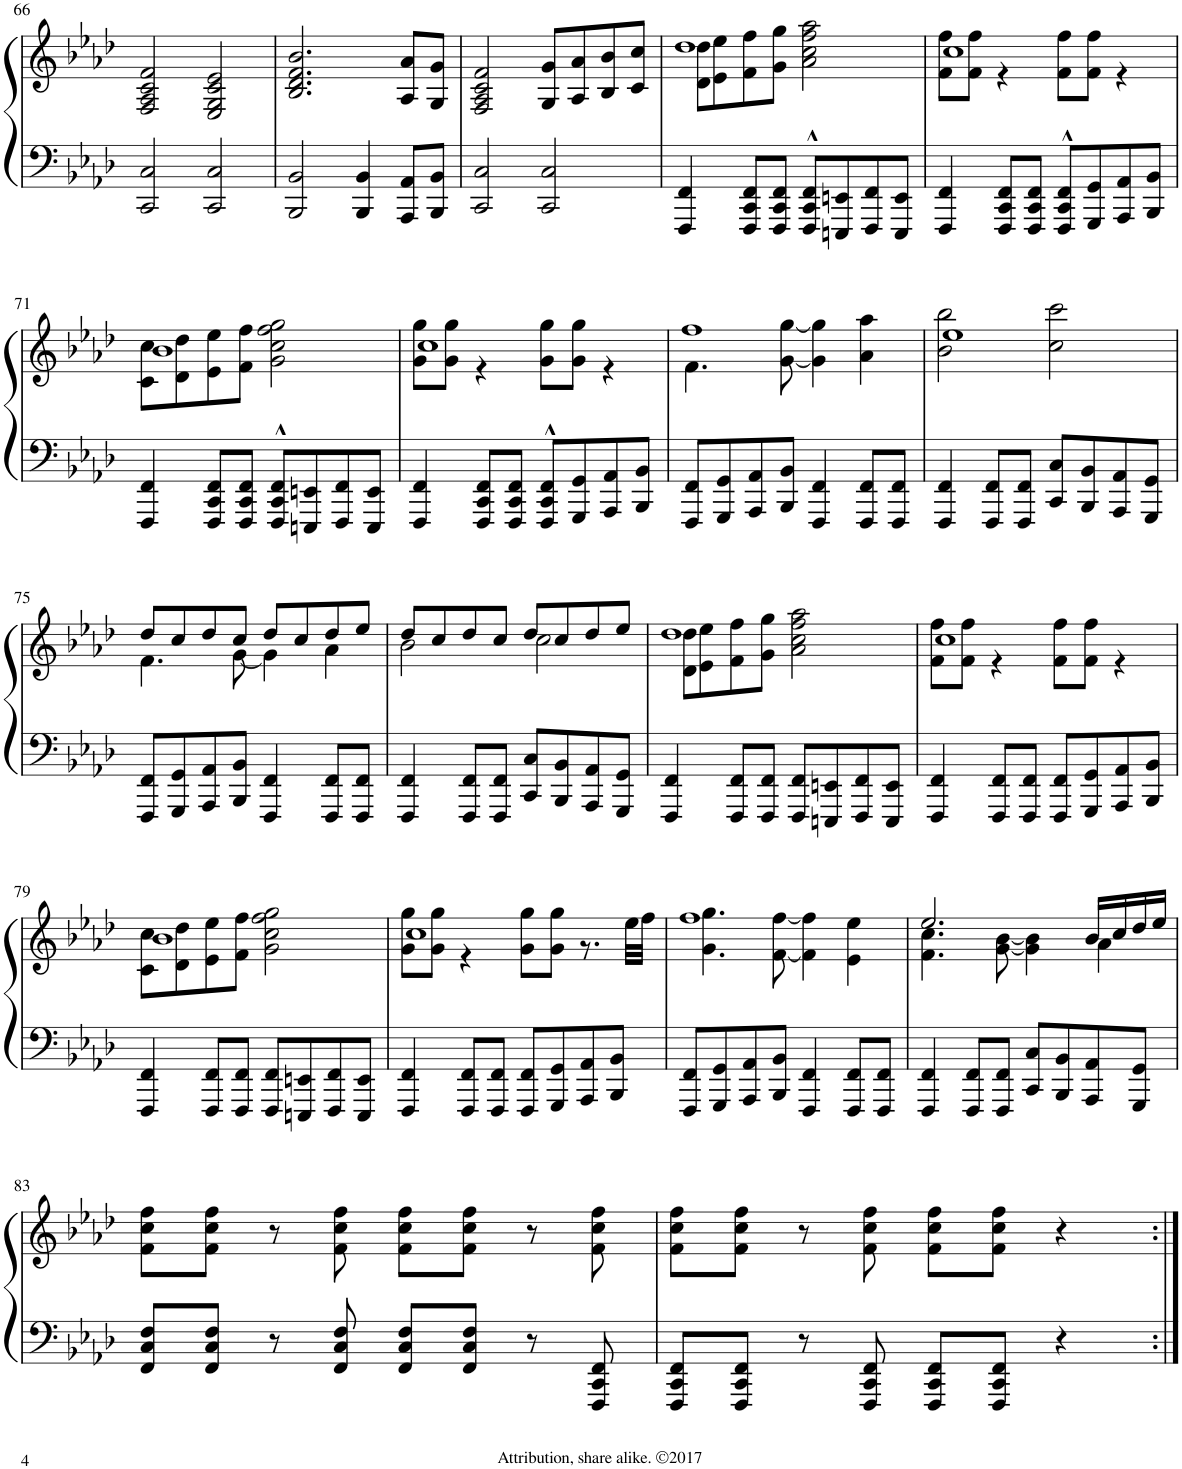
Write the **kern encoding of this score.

**kern	**kern
*part1	*part1
*staff2	*staff1
*I"Piano	*
*I'Pno.	*
!!LO:PB:g=z
*clefF4	*clefG2
*k[b-e-a-d-]	*k[b-e-a-d-]
*M4/4	*M4/4
=66	=66
2CC/ 2C/	2F/ 2A-/ 2c/ 2f/
2CC/ 2C/	2E-/ 2G/ 2c/ 2e-/
=67	=67
2BBB-/ 2BB-/	2.B-/ 2.d-/ 2.f/ 2.b-/
4BBB-/ 4BB-/	.
8AAA-/ 8AA-/L	8A-/ 8a-/L
8BBB-/ 8BB-/J	8G/ 8g/J
=68	=68
2CC/ 2C/	2F/ 2A-/ 2c/ 2f/
2CC/ 2C/	8G/ 8g/L
.	8A-/ 8a-/
.	8B-/ 8b-/
.	8c/ 8cc/J
=69	=69
*	*^
4FFF/ 4FF/	1dd-	8d-\ 8dd-\L
.	.	8e-\ 8ee-\
8FFF/ 8CC/ 8FF/L	.	8f\ 8ff\
8FFF/ 8CC/ 8FF/J	.	8g\ 8gg\J
8FFF/^^ 8CC/^^ 8FF/^^L	.	2a-\ 2cc\ 2ff\ 2aa-\
8EEEn/ 8EEn/	.	.
8FFF/ 8FF/	.	.
8EEE/ 8EE/J	.	.
=70	=70	=70
4FFF/ 4FF/	1cc	8f\ 8ff\L
.	.	8f\ 8ff\J
8FFF/ 8CC/ 8FF/L	.	4r
8FFF/ 8CC/ 8FF/J	.	.
8FFF/^^ 8CC/^^ 8FF/^^L	.	8f\ 8ff\L
8GGG/ 8GG/	.	8f\ 8ff\J
8AAA-/ 8AA-/	.	4r
8BBB-/ 8BB-/J	.	.
!!LO:LB:g=z	!!
=71	=71	=71
4FFF/ 4FF/	1b-	8c\ 8cc\L
.	.	8d-\ 8dd-\
8FFF/ 8CC/ 8FF/L	.	8e-\ 8ee-\
8FFF/ 8CC/ 8FF/J	.	8f\ 8ff\J
8FFF/^^ 8CC/^^ 8FF/^^L	.	2g\ 2cc\ 2ff\ 2gg\
8EEEn/ 8EEn/	.	.
8FFF/ 8FF/	.	.
8EEE/ 8EE/J	.	.
=72	=72	=72
4FFF/ 4FF/	1cc	8g\ 8gg\L
.	.	8g\ 8gg\J
8FFF/ 8CC/ 8FF/L	.	4r
8FFF/ 8CC/ 8FF/J	.	.
8FFF/^^ 8CC/^^ 8FF/^^L	.	8g\ 8gg\L
8GGG/ 8GG/	.	8g\ 8gg\J
8AAA-/ 8AA-/	.	4r
8BBB-/ 8BB-/J	.	.
=73	=73	=73
8FFF/ 8FF/L	1ff	4.f\
8GGG/ 8GG/	.	.
8AAA-/ 8AA-/	.	.
8BBB-/ 8BB-/J	.	[8g\ [8gg\
4FFF/ 4FF/	.	4g\] 4gg\]
8FFF/ 8FF/L	.	4a-\ 4aa-\
8FFF/ 8FF/J	.	.
=74	=74	=74
4FFF/ 4FF/	1ee-	2b-\ 2bb-\
8FFF/ 8FF/L	.	.
8FFF/ 8FF/J	.	.
8CC/ 8C/L	.	2cc\ 2ccc\
8BBB-/ 8BB-/	.	.
8AAA-/ 8AA-/	.	.
8GGG/ 8GG/J	.	.
!!LO:LB:g=z	!!
=75	=75	=75
8FFF/ 8FF/L	8dd-/L	4.f\
8GGG/ 8GG/	8cc/	.
8AAA-/ 8AA-/	8dd-/	.
8BBB-/ 8BB-/J	8cc/J	[8g\
4FFF/ 4FF/	8dd-/L	4g\]
.	8cc/	.
8FFF/ 8FF/L	8dd-/	4a-\
8FFF/ 8FF/J	8ee-/J	.
=76	=76	=76
4FFF/ 4FF/	8dd-/L	2b-\
.	8cc/	.
8FFF/ 8FF/L	8dd-/	.
8FFF/ 8FF/J	8cc/J	.
8CC/ 8C/L	8dd-/L	2cc\
8BBB-/ 8BB-/	8cc/	.
8AAA-/ 8AA-/	8dd-/	.
8GGG/ 8GG/J	8ee-/J	.
=77	=77	=77
4FFF/ 4FF/	1dd-	8d-\ 8dd-\L
.	.	8e-\ 8ee-\
8FFF/ 8FF/L	.	8f\ 8ff\
8FFF/ 8FF/J	.	8g\ 8gg\J
8FFF/ 8FF/L	.	2a-\ 2cc\ 2ff\ 2aa-\
8EEEn/ 8EEn/	.	.
8FFF/ 8FF/	.	.
8EEE/ 8EE/J	.	.
=78	=78	=78
4FFF/ 4FF/	1cc	8f\ 8ff\L
.	.	8f\ 8ff\J
8FFF/ 8FF/L	.	4r
8FFF/ 8FF/J	.	.
8FFF/ 8FF/L	.	8f\ 8ff\L
8GGG/ 8GG/	.	8f\ 8ff\J
8AAA-/ 8AA-/	.	4r
8BBB-/ 8BB-/J	.	.
!!LO:LB:g=z	!!
=79	=79	=79
4FFF/ 4FF/	1b-	8c\ 8cc\L
.	.	8d-\ 8dd-\
8FFF/ 8FF/L	.	8e-\ 8ee-\
8FFF/ 8FF/J	.	8f\ 8ff\J
8FFF/ 8FF/L	.	2g\ 2cc\ 2ff\ 2gg\
8EEEn/ 8EEn/	.	.
8FFF/ 8FF/	.	.
8EEE/ 8EE/J	.	.
=80	=80	=80
4FFF/ 4FF/	1cc	8g\ 8gg\L
.	.	8g\ 8gg\J
8FFF/ 8FF/L	.	4r
8FFF/ 8FF/J	.	.
8FFF/ 8FF/L	.	8g\ 8gg\L
8GGG/ 8GG/	.	8g\ 8gg\J
8AAA-/ 8AA-/	.	8.r
8BBB-/ 8BB-/J	.	.
.	.	32ee-\LLL
.	.	32ff\JJJ
=81	=81	=81
8FFF/ 8FF/L	1ff	4.g\ 4.gg\
8GGG/ 8GG/	.	.
8AAA-/ 8AA-/	.	.
8BBB-/ 8BB-/J	.	[8f\ [8ff\
4FFF/ 4FF/	.	4f\] 4ff\]
8FFF/ 8FF/L	.	4e-\ 4ee-\
8FFF/ 8FF/J	.	.
=82	=82	=82
4FFF/ 4FF/	2.ee-/	4.f\ 4.cc\
8FFF/ 8FF/L	.	.
8FFF/ 8FF/J	.	[8g\ [8b-\
8CC/ 8C/L	.	4g\] 4b-\]
8BBB-/ 8BB-/	.	.
8AAA-/ 8AA-/	16b-/LL	4a-\
.	16cc/	.
8GGG/ 8GG/J	16dd-/	.
.	16ee-/JJ	.
*	*v	*v
!!LO:LB:g=z
=83	=83
8FF/ 8C/ 8F/L	8f\ 8cc\ 8ff\L
8FF/ 8C/ 8F/J	8f\ 8cc\ 8ff\J
8r	8r
8FF/ 8C/ 8F/	8f\ 8cc\ 8ff\
8FF/ 8C/ 8F/L	8f\ 8cc\ 8ff\L
8FF/ 8C/ 8F/J	8f\ 8cc\ 8ff\J
8r	8r
8FFF/ 8CC/ 8FF/	8f\ 8cc\ 8ff\
=84	=84
8FFF/ 8CC/ 8FF/L	8f\ 8cc\ 8ff\L
8FFF/ 8CC/ 8FF/J	8f\ 8cc\ 8ff\J
8r	8r
8FFF/ 8CC/ 8FF/	8f\ 8cc\ 8ff\
8FFF/ 8CC/ 8FF/L	8f\ 8cc\ 8ff\L
8FFF/ 8CC/ 8FF/J	8f\ 8cc\ 8ff\J
4r	4r
=:|!	=:|!
*-	*-
